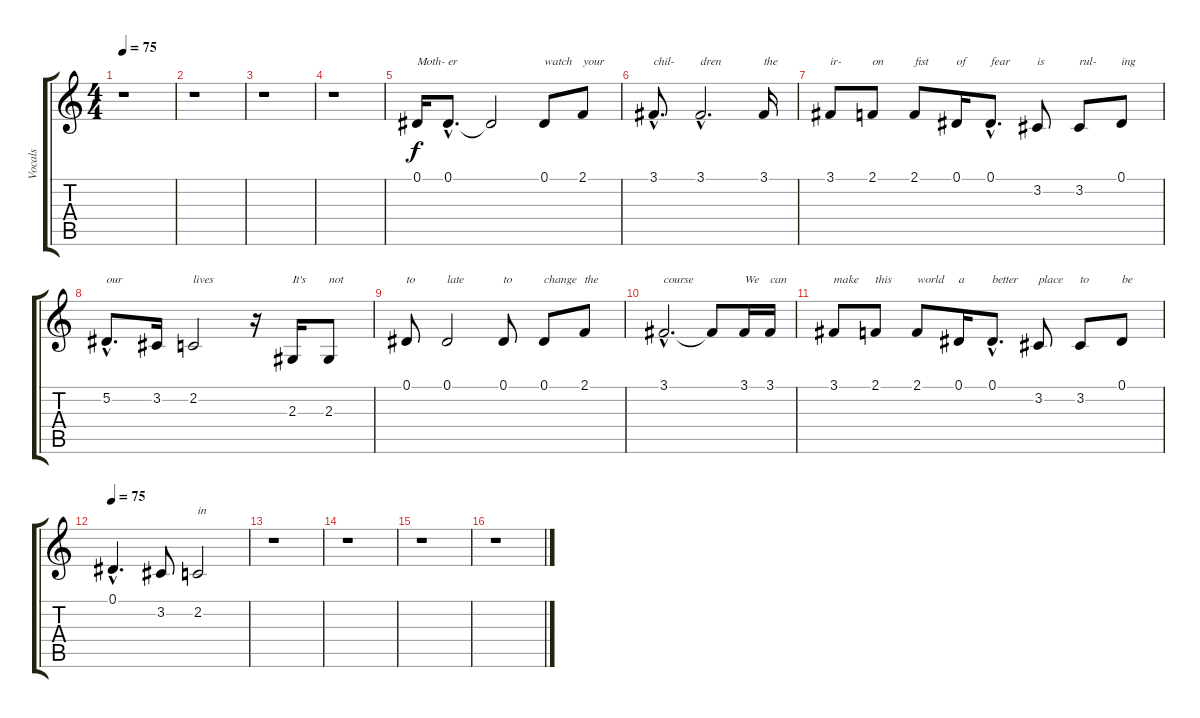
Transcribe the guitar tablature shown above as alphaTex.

\track ("Vocals" "Vocals") {instrument voiceoohs}
\staff {score tabs}
\tuning (Eb4 Bb3 Gb3 Db3 Ab2 Eb2) {hide}
\ts (4 4)
\tempo 75
\clef g2
\ks c
r.1{dy f} |
r.1 |
r.1 |
r.1 |
0.1.16{txt "Moth-"} 0.1{hac}.8{d txt "er"} 0.1{t}.2 0.1.8{txt "watch"} 2.1.8{txt "your"} |
3.1{hac}.8{d txt "chil-"} 3.1{hac}.2{d txt "dren"} 3.1.16{txt "the"} |
3.1.8{txt "ir-"} 2.1.8{txt "on"} 2.1.8{txt "fist"} 0.1.16{txt "of"} 0.1{hac}.8{d txt "fear"} 3.2.8{txt "is"} 3.2.8{txt "rul-"} 0.1.8{txt "ing"} |
5.2{hac}.8{d txt "our"} 3.2.16 2.2.2{txt "lives"} r.16 2.3.16{txt "It's"} 2.3.8{txt "not"} |
0.1.8{txt "to"} 0.1.2{txt "late"} 0.1.8{txt "to"} 0.1.8{txt "change"} 2.1.8{txt "the"} |
3.1{hac}.2{d txt "course"} 3.1{t}.8 3.1.16{txt "We"} 3.1.16{txt "can"} |
3.1.8{txt "make"} 2.1.8{txt "this"} 2.1.8{txt "world"} 0.1.16{txt "a"} 0.1{hac}.8{d txt "better"} 3.2.8{txt "place"} 3.2.8{txt "to"} 0.1.8{txt "be"} |
\tempo 75
0.1{hac}.4{d} 3.2.8 2.2.2{txt "in"} |
r.1 |
r.1 |
r.1 |
r.1
